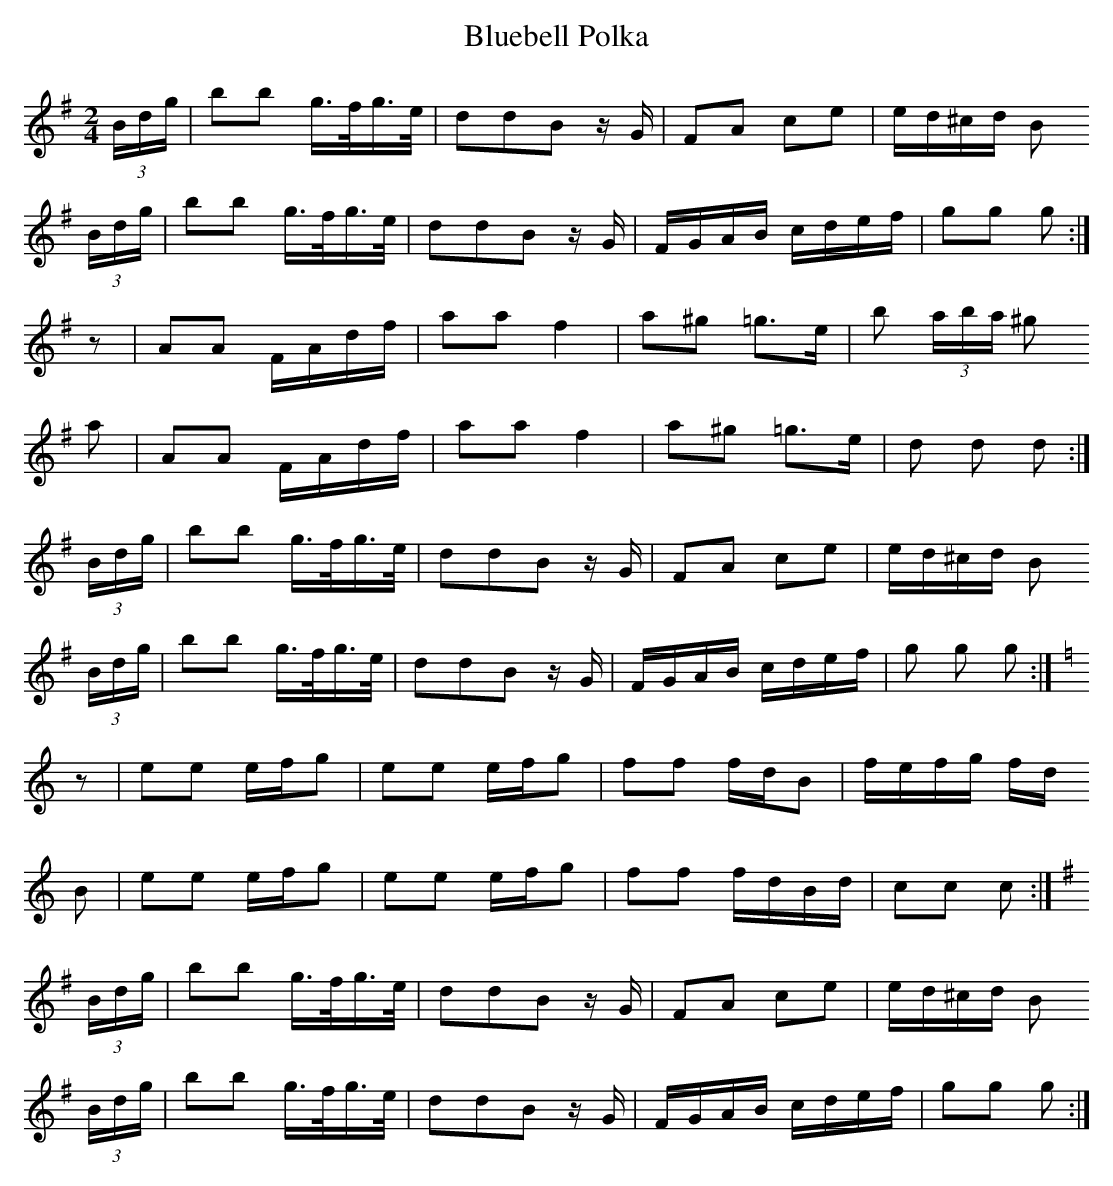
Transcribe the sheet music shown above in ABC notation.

X:1
T:Bluebell Polka
M:2/4
L:1/16
K:G
(3Bdg|b2b2 g>fg>e|d2d2B2 zG|F2A2   c2e2|ed^cd     B2
(3Bdg|b2b2 g>fg>e|d2d2B2 zG|FGAB   cdef|g2g2      g2:|
  z2 |A2A2 FAdf  |a2a2f4   |a2^g2 =g3e |b2 (3aba ^g2
  a2 |A2A2 FAdf  |a2a2f4   |a2^g2 =g3e |d2   d2   d2:|
(3Bdg|b2b2 g>fg>e|d2d2B2 zG|F2A2   c2e2|ed^cd B2
(3Bdg|b2b2 g>fg>e|d2d2B2 zG|FGAB   cdef|g2   g2   g2:|
K:C
  z2 |e2e2 efg2  |e2e2 efg2|f2f2   fdB2|fefg      fd
  B2 |e2e2 efg2  |e2e2 efg2|f2f2   fdBd|c2c2      c2:|
K:G
(3Bdg|b2b2 g>fg>e|d2d2B2 zG|F2A2   c2e2|ed^cd     B2
(3Bdg|b2b2 g>fg>e|d2d2B2 zG|FGAB   cdef|g2g2      g2:|
